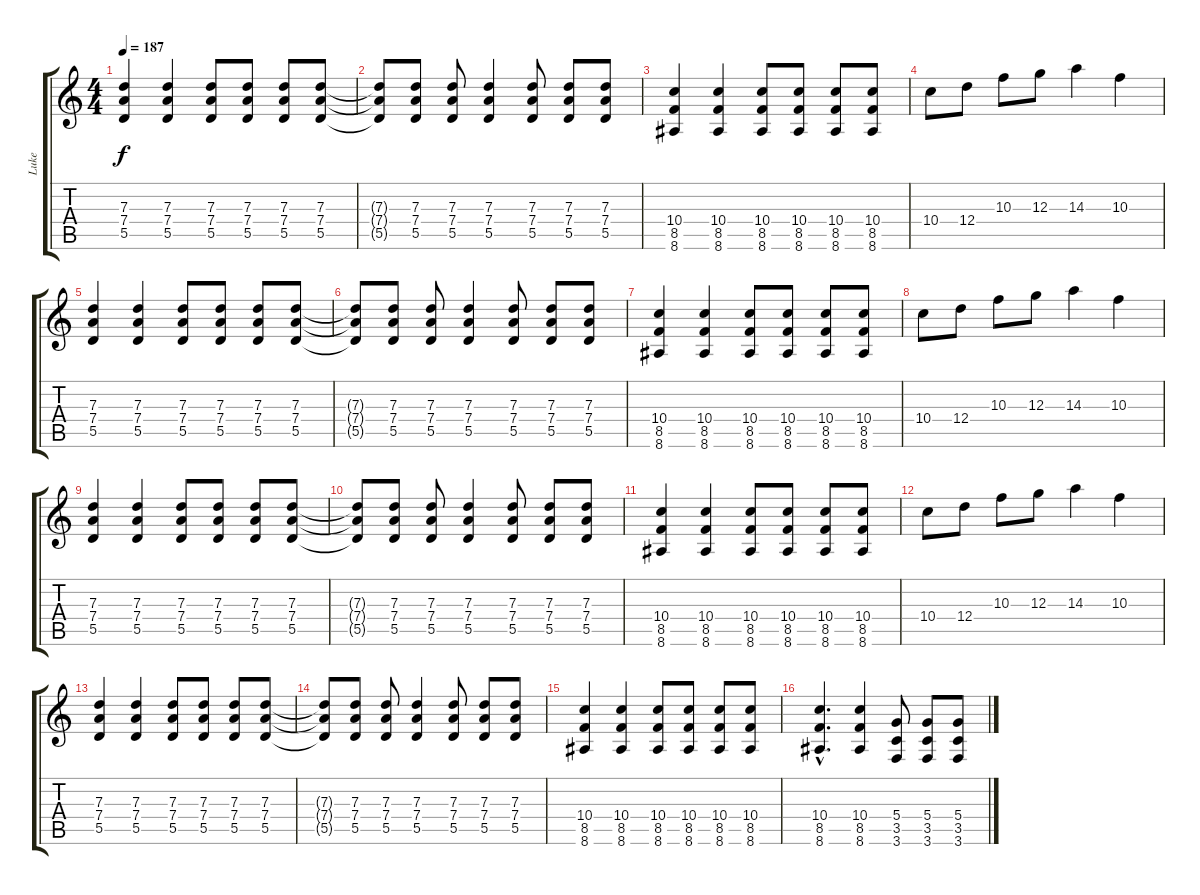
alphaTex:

\track ("Luke" "Luke") {instrument distortionguitar}
\staff {score tabs}
\tuning (E4 B3 G3 D3 A2 D2) {hide}
\ts (4 4)
\tempo 187
\clef g2
\ks c
(7.3 7.4 5.5).4{dy f} (7.3 7.4 5.5).4 (7.3 7.4 5.5).8 (7.3 7.4 5.5).8 (7.3 7.4 5.5).8 (7.3 7.4 5.5).8 |
(7.3{t} 7.4{t} 5.5{t}).8 (7.3 7.4 5.5).8 (7.3 7.4 5.5).8 (7.3 7.4 5.5).4 (7.3 7.4 5.5).8 (7.3 7.4 5.5).8 (7.3 7.4 5.5).8 |
(10.4 8.5 8.6).4 (10.4 8.5 8.6).4 (10.4 8.5 8.6).8 (10.4 8.5 8.6).8 (10.4 8.5 8.6).8 (10.4 8.5 8.6).8 |
10.4.8 12.4.8 10.3.8 12.3.8 14.3.4 10.3.4 |
(7.3 7.4 5.5).4 (7.3 7.4 5.5).4 (7.3 7.4 5.5).8 (7.3 7.4 5.5).8 (7.3 7.4 5.5).8 (7.3 7.4 5.5).8 |
(7.3{t} 7.4{t} 5.5{t}).8 (7.3 7.4 5.5).8 (7.3 7.4 5.5).8 (7.3 7.4 5.5).4 (7.3 7.4 5.5).8 (7.3 7.4 5.5).8 (7.3 7.4 5.5).8 |
(10.4 8.5 8.6).4 (10.4 8.5 8.6).4 (10.4 8.5 8.6).8 (10.4 8.5 8.6).8 (10.4 8.5 8.6).8 (10.4 8.5 8.6).8 |
10.4.8 12.4.8 10.3.8 12.3.8 14.3.4 10.3.4 |
(7.3 7.4 5.5).4 (7.3 7.4 5.5).4 (7.3 7.4 5.5).8 (7.3 7.4 5.5).8 (7.3 7.4 5.5).8 (7.3 7.4 5.5).8 |
(7.3{t} 7.4{t} 5.5{t}).8 (7.3 7.4 5.5).8 (7.3 7.4 5.5).8 (7.3 7.4 5.5).4 (7.3 7.4 5.5).8 (7.3 7.4 5.5).8 (7.3 7.4 5.5).8 |
(10.4 8.5 8.6).4 (10.4 8.5 8.6).4 (10.4 8.5 8.6).8 (10.4 8.5 8.6).8 (10.4 8.5 8.6).8 (10.4 8.5 8.6).8 |
10.4.8 12.4.8 10.3.8 12.3.8 14.3.4 10.3.4 |
(7.3 7.4 5.5).4 (7.3 7.4 5.5).4 (7.3 7.4 5.5).8 (7.3 7.4 5.5).8 (7.3 7.4 5.5).8 (7.3 7.4 5.5).8 |
(7.3{t} 7.4{t} 5.5{t}).8 (7.3 7.4 5.5).8 (7.3 7.4 5.5).8 (7.3 7.4 5.5).4 (7.3 7.4 5.5).8 (7.3 7.4 5.5).8 (7.3 7.4 5.5).8 |
(10.4 8.5 8.6).4 (10.4 8.5 8.6).4 (10.4 8.5 8.6).8 (10.4 8.5 8.6).8 (10.4 8.5 8.6).8 (10.4 8.5 8.6).8 |
(10.4{hac} 8.5{hac} 8.6{hac}).4{d} (10.4 8.5 8.6).4 (5.4 3.5 3.6).8 (5.4 3.5 3.6).8 (5.4 3.5 3.6).8
